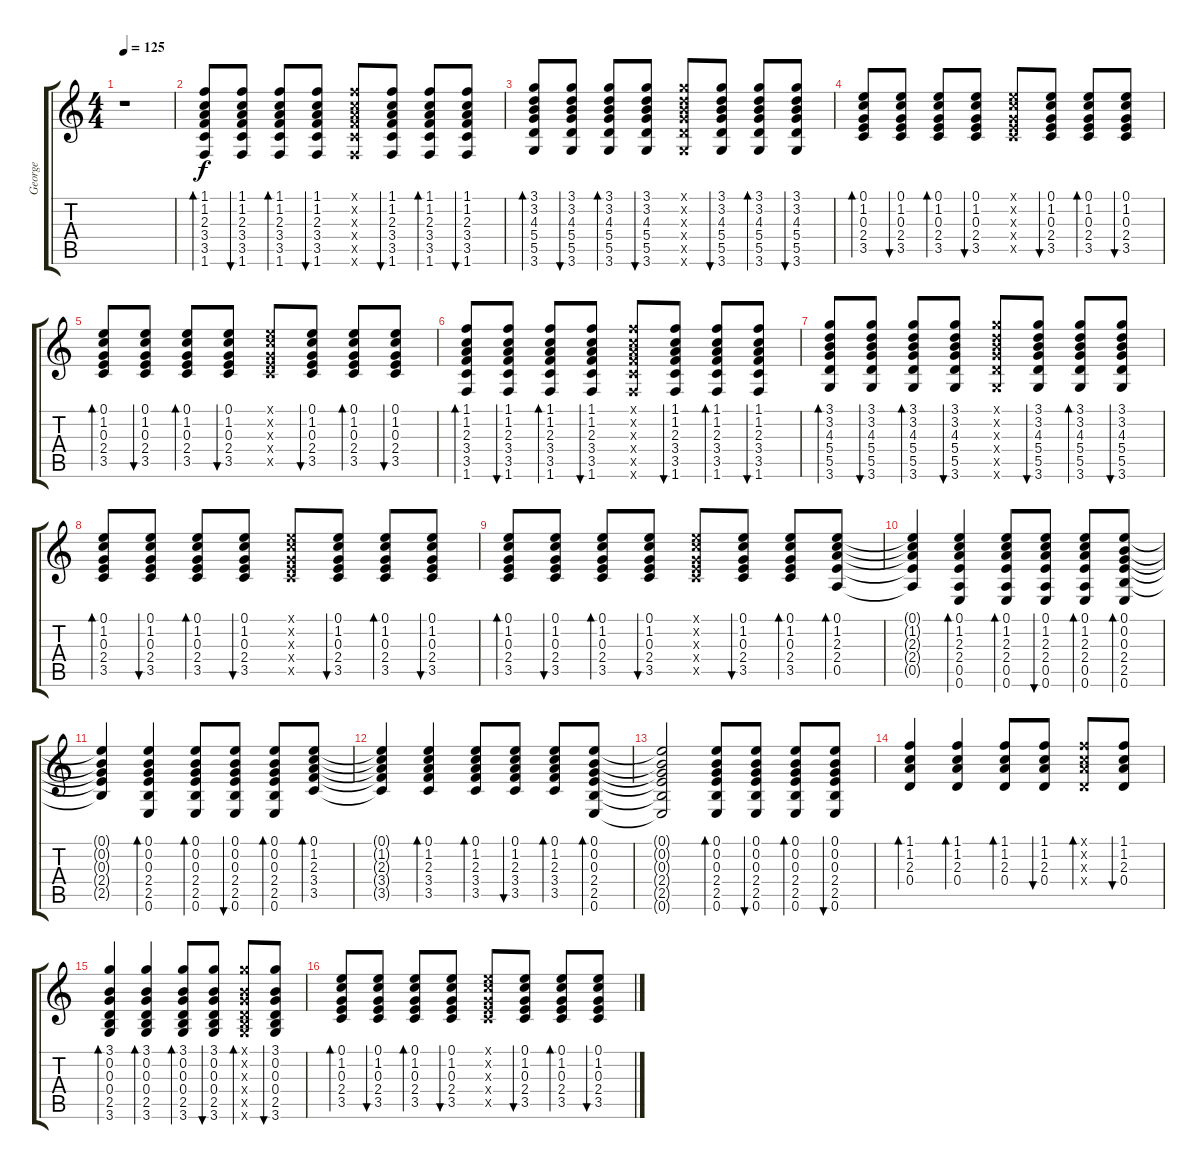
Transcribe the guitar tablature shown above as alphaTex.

\track ("George" "George") {instrument electricguitarjazz}
\staff {score tabs}
\tuning (E4 B3 G3 D3 A2 E2) {hide}
\ts (4 4)
\tempo 125
\clef g2
\ks c
r.1{dy f instrument electricguitarjazz} |
(1.1 1.2 2.3 3.4 3.5 1.6).8{bd 60} (1.1 1.2 2.3 3.4 3.5 1.6).8{bu 60} (1.1 1.2 2.3 3.4 3.5 1.6).8{bd 60} (1.1 1.2 2.3 3.4 3.5 1.6).8{bu 60} (1.1{x} 1.2{x} 2.3{x} 3.4{x} 3.5{x} 1.6{x}).8 (1.1 1.2 2.3 3.4 3.5 1.6).8{bu 60} (1.1 1.2 2.3 3.4 3.5 1.6).8{bd 60} (1.1 1.2 2.3 3.4 3.5 1.6).8{bu 60} |
(3.1 3.2 4.3 5.4 5.5 3.6).8{bd 60} (3.1 3.2 4.3 5.4 5.5 3.6).8{bu 60} (3.1 3.2 4.3 5.4 5.5 3.6).8{bd 60} (3.1 3.2 4.3 5.4 5.5 3.6).8{bu 60} (3.1{x} 3.2{x} 4.3{x} 5.4{x} 5.5{x} 3.6{x}).8 (3.1 3.2 4.3 5.4 5.5 3.6).8{bu 60} (3.1 3.2 4.3 5.4 5.5 3.6).8{bd 60} (3.1 3.2 4.3 5.4 5.5 3.6).8{bu 60} |
(0.1 1.2 0.3 2.4 3.5).8{bd 60} (0.1 1.2 0.3 2.4 3.5).8{bu 60} (0.1 1.2 0.3 2.4 3.5).8{bd 60} (0.1 1.2 0.3 2.4 3.5).8{bu 60} (0.1{x} 1.2{x} 0.3{x} 2.4{x} 3.5{x}).8 (0.1 1.2 0.3 2.4 3.5).8{bu 60} (0.1 1.2 0.3 2.4 3.5).8{bd 60} (0.1 1.2 0.3 2.4 3.5).8{bu 60} |
(0.1 1.2 0.3 2.4 3.5).8{bd 60} (0.1 1.2 0.3 2.4 3.5).8{bu 60} (0.1 1.2 0.3 2.4 3.5).8{bd 60} (0.1 1.2 0.3 2.4 3.5).8{bu 60} (0.1{x} 1.2{x} 0.3{x} 2.4{x} 3.5{x}).8 (0.1 1.2 0.3 2.4 3.5).8{bu 60} (0.1 1.2 0.3 2.4 3.5).8{bd 60} (0.1 1.2 0.3 2.4 3.5).8{bu 60} |
(1.1 1.2 2.3 3.4 3.5 1.6).8{bd 60} (1.1 1.2 2.3 3.4 3.5 1.6).8{bu 60} (1.1 1.2 2.3 3.4 3.5 1.6).8{bd 60} (1.1 1.2 2.3 3.4 3.5 1.6).8{bu 60} (1.1{x} 1.2{x} 2.3{x} 3.4{x} 3.5{x} 1.6{x}).8 (1.1 1.2 2.3 3.4 3.5 1.6).8{bu 60} (1.1 1.2 2.3 3.4 3.5 1.6).8{bd 60} (1.1 1.2 2.3 3.4 3.5 1.6).8{bu 60} |
(3.1 3.2 4.3 5.4 5.5 3.6).8{bd 60} (3.1 3.2 4.3 5.4 5.5 3.6).8{bu 60} (3.1 3.2 4.3 5.4 5.5 3.6).8{bd 60} (3.1 3.2 4.3 5.4 5.5 3.6).8{bu 60} (3.1{x} 3.2{x} 4.3{x} 5.4{x} 5.5{x} 3.6{x}).8 (3.1 3.2 4.3 5.4 5.5 3.6).8{bu 60} (3.1 3.2 4.3 5.4 5.5 3.6).8{bd 60} (3.1 3.2 4.3 5.4 5.5 3.6).8{bu 60} |
(0.1 1.2 0.3 2.4 3.5).8{bd 60} (0.1 1.2 0.3 2.4 3.5).8{bu 60} (0.1 1.2 0.3 2.4 3.5).8{bd 60} (0.1 1.2 0.3 2.4 3.5).8{bu 60} (0.1{x} 1.2{x} 0.3{x} 2.4{x} 3.5{x}).8 (0.1 1.2 0.3 2.4 3.5).8{bu 60} (0.1 1.2 0.3 2.4 3.5).8{bd 60} (0.1 1.2 0.3 2.4 3.5).8{bu 60} |
(0.1 1.2 0.3 2.4 3.5).8{bd 60} (0.1 1.2 0.3 2.4 3.5).8{bu 60} (0.1 1.2 0.3 2.4 3.5).8{bd 60} (0.1 1.2 0.3 2.4 3.5).8{bu 60} (0.1{x} 1.2{x} 0.3{x} 2.4{x} 3.5{x}).8 (0.1 1.2 0.3 2.4 3.5).8{bu 60} (0.1 1.2 0.3 2.4 3.5).8{bd 60} (0.1 1.2 2.3 2.4 0.5).8{bd 60} |
(0.1{t} 1.2{t} 2.3{t} 2.4{t} 0.5{t}).4 (0.1 1.2 2.3 2.4 0.5 0.6).4{bd 60} (0.1 1.2 2.3 2.4 0.5 0.6).8{bd 60} (0.1 1.2 2.3 2.4 0.5 0.6).8{bu 60} (0.1 1.2 2.3 2.4 0.5 0.6).8{bd 60} (0.1 0.2 0.3 2.4 2.5 0.6).8{bd 60} |
(0.1{t} 0.2{t} 0.3{t} 2.4{t} 2.5{t}).4 (0.1 0.2 0.3 2.4 2.5 0.6).4{bd 60} (0.1 0.2 0.3 2.4 2.5 0.6).8{bd 60} (0.1 0.2 0.3 2.4 2.5 0.6).8{bu 60} (0.1 0.2 0.3 2.4 2.5 0.6).8{bd 60} (0.1 1.2 2.3 3.4 3.5).8{bd 60} |
(0.1{t} 1.2{t} 2.3{t} 3.4{t} 3.5{t}).4 (0.1 1.2 2.3 3.4 3.5).4{bd 60} (0.1 1.2 2.3 3.4 3.5).8{bd 60} (0.1 1.2 2.3 3.4 3.5).8{bu 60} (0.1 1.2 2.3 3.4 3.5).8{bd 60} (0.1 0.2 0.3 2.4 2.5 0.6).8{bd 60} |
(0.1{t} 0.2{t} 0.3{t} 2.4{t} 2.5{t} 0.6{t}).2 (0.1 0.2 0.3 2.4 2.5 0.6).8{bd 60} (0.1 0.2 0.3 2.4 2.5 0.6).8{bu 60} (0.1 0.2 0.3 2.4 2.5 0.6).8{bd 60} (0.1 0.2 0.3 2.4 2.5 0.6).8{bu 60} |
(1.1 1.2 2.3 0.4).4{bd 60} (1.1 1.2 2.3 0.4).4{bd 60} (1.1 1.2 2.3 0.4).8{bd 60} (1.1 1.2 2.3 0.4).8{bu 60} (1.1{x} 1.2{x} 2.3{x} 0.4{x}).8{bd 60} (1.1 1.2 2.3 0.4).8{bu 60} |
(3.1 0.2 0.3 0.4 2.5 3.6).4{bd 60} (3.1 0.2 0.3 0.4 2.5 3.6).4{bd 60} (3.1 0.2 0.3 0.4 2.5 3.6).8{bd 60} (3.1 0.2 0.3 0.4 2.5 3.6).8{bu 60} (3.1{x} 0.2{x} 0.3{x} 0.4{x} 2.5{x} 3.6{x}).8{bd 60} (3.1 0.2 0.3 0.4 2.5 3.6).8{bu 60} |
(0.1 1.2 0.3 2.4 3.5).8{bd 60} (0.1 1.2 0.3 2.4 3.5).8{bu 60} (0.1 1.2 0.3 2.4 3.5).8{bd 60} (0.1 1.2 0.3 2.4 3.5).8{bu 60} (0.1{x} 1.2{x} 0.3{x} 2.4{x} 3.5{x}).8 (0.1 1.2 0.3 2.4 3.5).8{bu 60} (0.1 1.2 0.3 2.4 3.5).8{bd 60} (0.1 1.2 0.3 2.4 3.5).8{bu 60}
